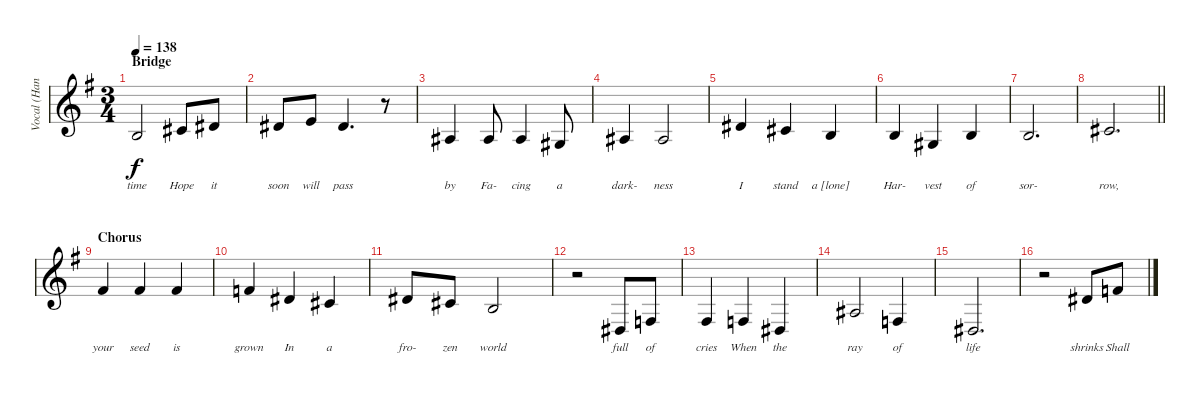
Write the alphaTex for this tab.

\track ("Vocal (Hansi Kursch)" "Vocal (Han") {instrument flute}
\staff {score}
\tuning (Eb4 Bb3 Gb3 Db3 Ab2 Eb2) {hide}
\ts (3 4)
\section ("" "Bridge")
\tempo 138
\clef g2
\ks eminor
1.2.2{lyrics (0 "time") lyrics (1 "") lyrics (2 "") lyrics (3 "") lyrics (4 "") dy f} 3.2.8{lyrics (0 "Hope") lyrics (1 "") lyrics (2 "") lyrics (3 "") lyrics (4 "")} 0.1.8{lyrics (0 "it") lyrics (1 "") lyrics (2 "") lyrics (3 "") lyrics (4 "")} |
0.1.8{lyrics (0 "soon") lyrics (1 "") lyrics (2 "") lyrics (3 "") lyrics (4 "")} 1.1.8{lyrics (0 "will") lyrics (1 "") lyrics (2 "") lyrics (3 "") lyrics (4 "")} 0.1.4{d lyrics (0 "pass") lyrics (1 "") lyrics (2 "") lyrics (3 "") lyrics (4 "")} r.8 |
0.2.4{lyrics (0 "by") lyrics (1 "") lyrics (2 "") lyrics (3 "") lyrics (4 "")} 0.2.8{lyrics (0 "Fa-") lyrics (1 "") lyrics (2 "") lyrics (3 "") lyrics (4 "")} 0.2.4{lyrics (0 "cing") lyrics (1 "") lyrics (2 "") lyrics (3 "") lyrics (4 "")} 2.3.8{lyrics (0 "a") lyrics (1 "") lyrics (2 "") lyrics (3 "") lyrics (4 "")} |
0.2.4{lyrics (0 "dark-") lyrics (1 "") lyrics (2 "") lyrics (3 "") lyrics (4 "")} 0.2.2{lyrics (0 "ness") lyrics (1 "") lyrics (2 "") lyrics (3 "") lyrics (4 "")} |
0.1.4{lyrics (0 "I") lyrics (1 "") lyrics (2 "") lyrics (3 "") lyrics (4 "")} 3.2.4{lyrics (0 "stand") lyrics (1 "") lyrics (2 "") lyrics (3 "") lyrics (4 "")} 1.2.4{lyrics (0 "a [lone]") lyrics (1 "") lyrics (2 "") lyrics (3 "") lyrics (4 "")} |
1.2.4{lyrics (0 "Har-") lyrics (1 "") lyrics (2 "") lyrics (3 "") lyrics (4 "")} 2.3.4{lyrics (0 "vest") lyrics (1 "") lyrics (2 "") lyrics (3 "") lyrics (4 "")} 1.2.4{lyrics (0 "of") lyrics (1 "") lyrics (2 "") lyrics (3 "") lyrics (4 "")} |
1.2.2{d lyrics (0 "sor-") lyrics (1 "") lyrics (2 "") lyrics (3 "") lyrics (4 "")} |
\barLineRight lightlight
3.2.2{d lyrics (0 "row,") lyrics (1 "") lyrics (2 "") lyrics (3 "") lyrics (4 "")} |
\section ("" "Chorus")
3.1.4{lyrics (0 "your") lyrics (1 "") lyrics (2 "") lyrics (3 "") lyrics (4 "")} 3.1.4{lyrics (0 "seed") lyrics (1 "") lyrics (2 "") lyrics (3 "") lyrics (4 "")} 3.1.4{lyrics (0 "is") lyrics (1 "") lyrics (2 "") lyrics (3 "") lyrics (4 "")} |
2.1.4{lyrics (0 "grown") lyrics (1 "") lyrics (2 "") lyrics (3 "") lyrics (4 "")} 0.1.4{lyrics (0 "In") lyrics (1 "") lyrics (2 "") lyrics (3 "") lyrics (4 "")} 3.2.4{lyrics (0 "a") lyrics (1 "") lyrics (2 "") lyrics (3 "") lyrics (4 "")} |
0.1.8{lyrics (0 "fro-") lyrics (1 "") lyrics (2 "") lyrics (3 "") lyrics (4 "")} 3.2.8{lyrics (0 "zen") lyrics (1 "") lyrics (2 "") lyrics (3 "") lyrics (4 "")} 1.2.2{lyrics (0 "world") lyrics (1 "") lyrics (2 "") lyrics (3 "") lyrics (4 "")} |
r.2 2.4.8{lyrics (0 "full") lyrics (1 "") lyrics (2 "") lyrics (3 "") lyrics (4 "")} 4.4.8{lyrics (0 "of") lyrics (1 "") lyrics (2 "") lyrics (3 "") lyrics (4 "")} |
0.3.4{lyrics (0 "cries") lyrics (1 "") lyrics (2 "") lyrics (3 "") lyrics (4 "")} 4.4.4{lyrics (0 "When") lyrics (1 "") lyrics (2 "") lyrics (3 "") lyrics (4 "")} 2.4.4{lyrics (0 "the") lyrics (1 "") lyrics (2 "") lyrics (3 "") lyrics (4 "")} |
0.2.2{lyrics (0 "ray") lyrics (1 "") lyrics (2 "") lyrics (3 "") lyrics (4 "")} 4.4.4{lyrics (0 "of") lyrics (1 "") lyrics (2 "") lyrics (3 "") lyrics (4 "")} |
2.4.2{d lyrics (0 "life") lyrics (1 "") lyrics (2 "") lyrics (3 "") lyrics (4 "")} |
r.2 0.1.8{lyrics (0 "shrinks") lyrics (1 "") lyrics (2 "") lyrics (3 "") lyrics (4 "")} 2.1.8{lyrics (0 "Shall") lyrics (1 "") lyrics (2 "") lyrics (3 "") lyrics (4 "")}
